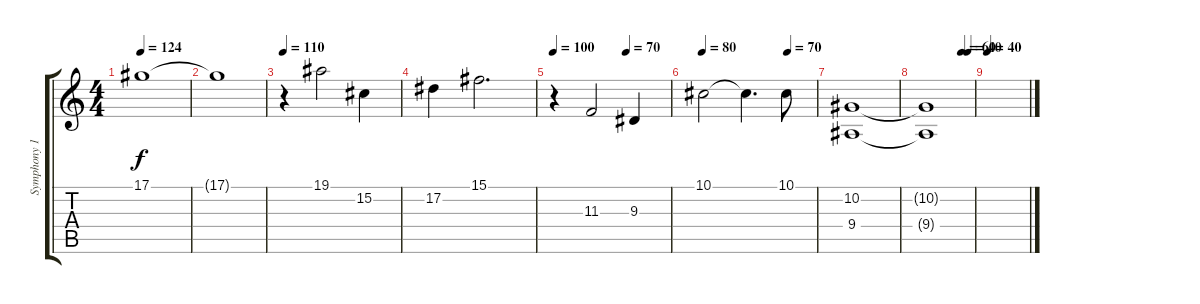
\track ("Symphony 1" "Symphony 1") {instrument stringensemble1}
\staff {score tabs}
\tuning (Eb4 Bb3 Gb3 Db3 Ab2 Eb2) {hide}
\ts (4 4)
\tempo 124
\clef g2
\ks c
17.1.1{dy f} |
17.1{t}.1 |
\tempo 110
r.4 19.1.2 15.2.4 |
17.2.4 15.1.2{d} |
\tempo 100
\tempo (70 0.625)
r.4 11.3.2 9.3.4 |
\tempo 80
\tempo (70 0.75)
10.1.2 10.1{t}.4{d} 10.1.8 |
(10.2 9.4).1 |
\tempo (60 0.75)
\tempo (40 0.875)
(10.2{t} 9.4{t}).1 |
\tempo 40
